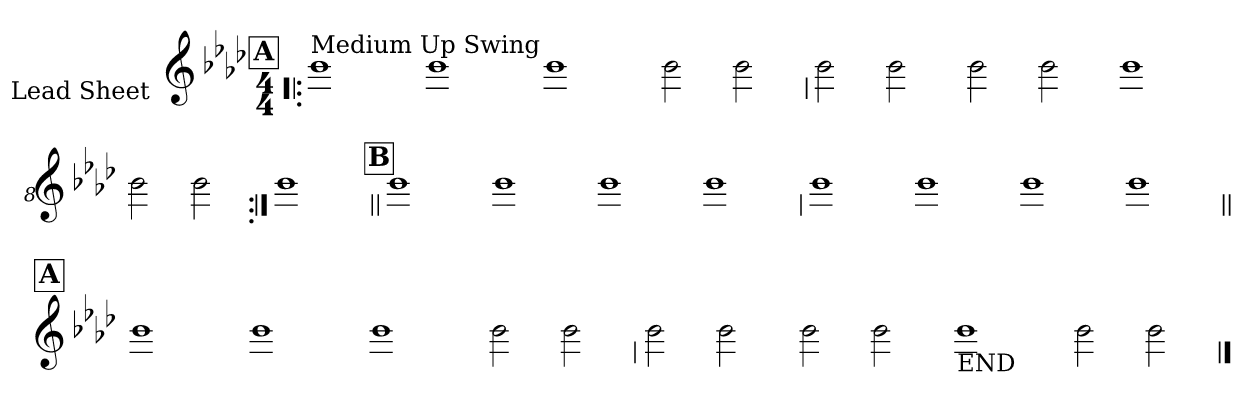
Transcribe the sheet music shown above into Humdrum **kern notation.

**kern
*part1
*staff1
*I"Lead Sheet
*stria0
*clefG2
*k[b-e-a-d-]
*A-:
*M4/4
!!LO:REH:place=s1:a:t=A
=1!|:
!LO:TX:a:t=Medium Up Swing
1b-
=2-
1b-
=3-
1b-
=4-
2b-
2b-
!!LO:LB:g=z
=5
2b-
2b-
=6-
2b-
2b-
=7-
1b-
=8-
2b-
2b-
!!LO:LB:g=z
=9:|!
1b-
!!LO:LB:g=z
!!LO:REH:place=s1:a:t=B
=10||
1b-
=11-
1b-
=12-
1b-
=13-
1b-
!!LO:LB:g=z
=14
1b-
=15-
1b-
=16-
1b-
=17-
1b-
!!LO:LB:g=z
!!LO:REH:place=s1:a:t=A
=18||
1b-
=19-
1b-
=20-
1b-
=21-
2b-
2b-
!!LO:LB:g=z
=22
2b-
2b-
=23-
2b-
2b-
=24-
!LO:TX:b:t=END
1b-
=25-
2b-
2b-
==
*-
